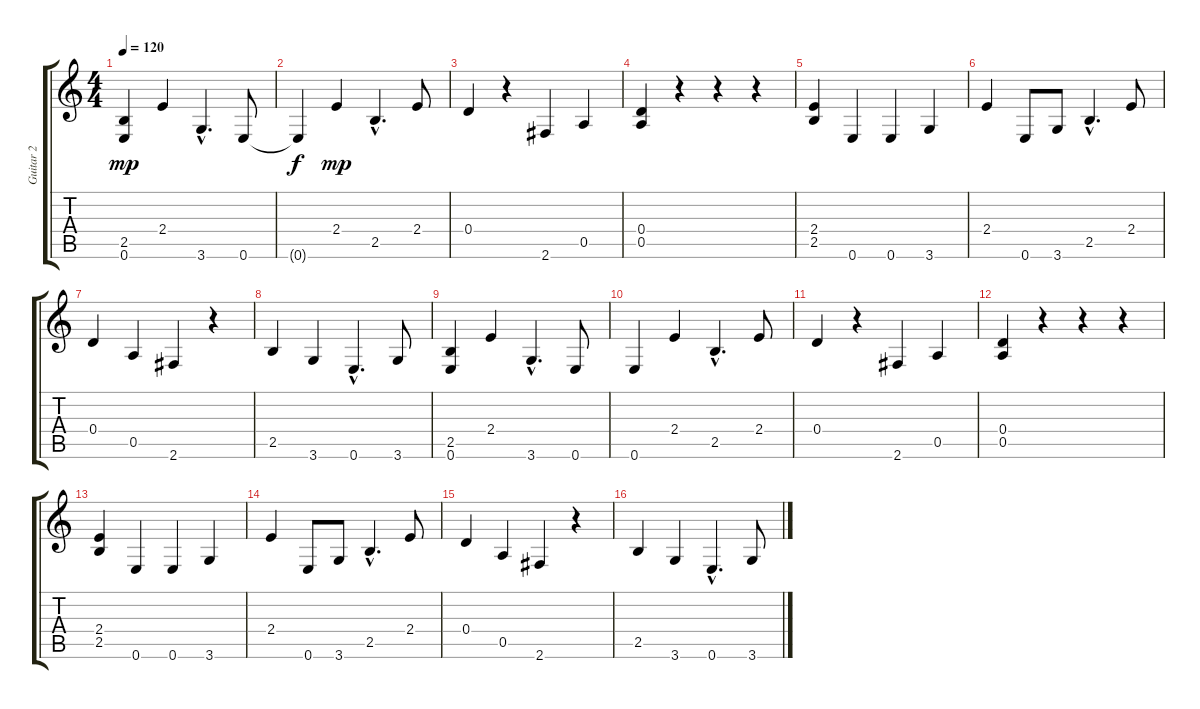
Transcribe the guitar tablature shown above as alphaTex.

\track ("Guitar 2" "Guitar 2") {instrument acousticguitarsteel}
\staff {score tabs}
\tuning (E4 B3 G3 D3 A2 E2) {hide}
\ts (4 4)
\tempo 120
\clef g2
\ks c
(2.5 0.6).4{dy mp instrument acousticguitarsteel} 2.4.4 3.6{hac}.4{d} 0.6.8 |
0.6{t}.4{dy f} 2.4.4{dy mp} 2.5{hac}.4{d} 2.4.8 |
0.4.4 r.4 2.6.4 0.5.4 |
(0.4 0.5).4 r.4 r.4 r.4 |
(2.4 2.5).4 0.6.4 0.6.4 3.6.4 |
2.4.4 0.6.8 3.6.8 2.5{hac}.4{d} 2.4.8 |
0.4.4 0.5.4 2.6.4 r.4 |
2.5.4 3.6.4 0.6{hac}.4{d} 3.6.8 |
(2.5 0.6).4 2.4.4 3.6{hac}.4{d} 0.6.8 |
0.6.4 2.4.4 2.5{hac}.4{d} 2.4.8 |
0.4.4 r.4 2.6.4 0.5.4 |
(0.4 0.5).4 r.4 r.4 r.4 |
(2.4 2.5).4 0.6.4 0.6.4 3.6.4 |
2.4.4 0.6.8 3.6.8 2.5{hac}.4{d} 2.4.8 |
0.4.4 0.5.4 2.6.4 r.4 |
2.5.4 3.6.4 0.6{hac}.4{d} 3.6.8
